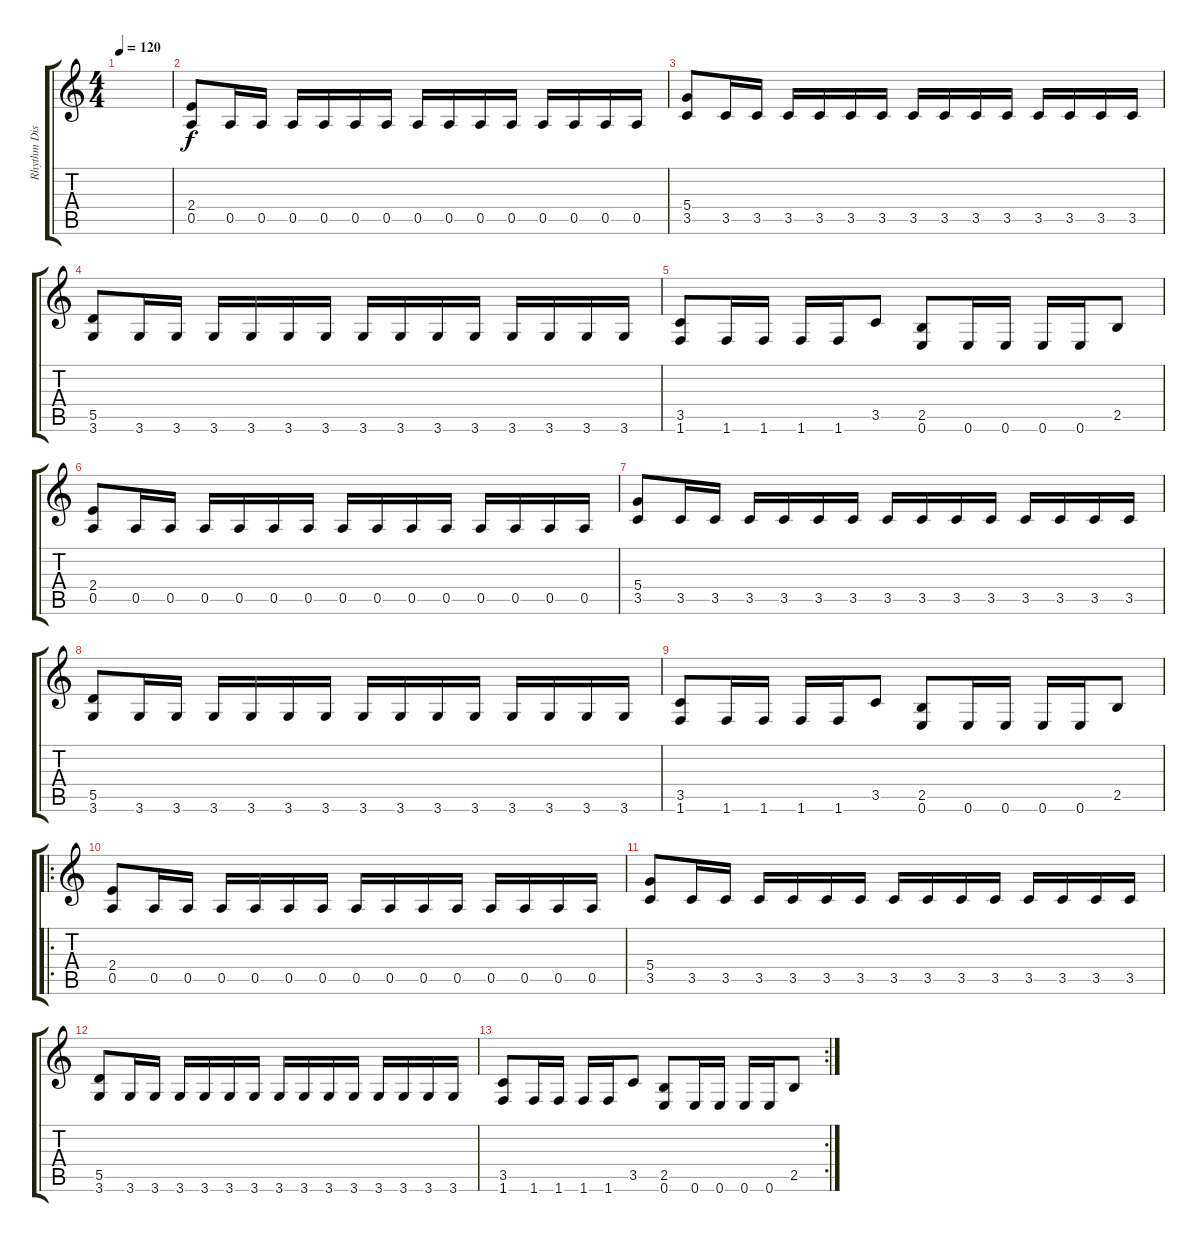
\track ("Rhythm Distortion" "Rhythm Dis") {instrument distortionguitar}
\staff {score tabs}
\tuning (E4 B3 G3 D3 A2 E2) {hide}
\ts (4 4)
\tempo 120
\clef g2
\ks c
|
(2.4 0.5).8 0.5.16 0.5.16 0.5.16 0.5.16 0.5.16 0.5.16 0.5.16 0.5.16 0.5.16 0.5.16 0.5.16 0.5.16 0.5.16 0.5.16 |
(5.4 3.5).8 3.5.16 3.5.16 3.5.16 3.5.16 3.5.16 3.5.16 3.5.16 3.5.16 3.5.16 3.5.16 3.5.16 3.5.16 3.5.16 3.5.16 |
(5.5 3.6).8 3.6.16 3.6.16 3.6.16 3.6.16 3.6.16 3.6.16 3.6.16 3.6.16 3.6.16 3.6.16 3.6.16 3.6.16 3.6.16 3.6.16 |
(3.5 1.6).8 1.6.16 1.6.16 1.6.16 1.6.16 3.5.8 (2.5 0.6).8 0.6.16 0.6.16 0.6.16 0.6.16 2.5.8 |
(2.4 0.5).8 0.5.16 0.5.16 0.5.16 0.5.16 0.5.16 0.5.16 0.5.16 0.5.16 0.5.16 0.5.16 0.5.16 0.5.16 0.5.16 0.5.16 |
(5.4 3.5).8 3.5.16 3.5.16 3.5.16 3.5.16 3.5.16 3.5.16 3.5.16 3.5.16 3.5.16 3.5.16 3.5.16 3.5.16 3.5.16 3.5.16 |
(5.5 3.6).8 3.6.16 3.6.16 3.6.16 3.6.16 3.6.16 3.6.16 3.6.16 3.6.16 3.6.16 3.6.16 3.6.16 3.6.16 3.6.16 3.6.16 |
(3.5 1.6).8 1.6.16 1.6.16 1.6.16 1.6.16 3.5.8 (2.5 0.6).8 0.6.16 0.6.16 0.6.16 0.6.16 2.5.8 |
\ro
(2.4 0.5).8 0.5.16 0.5.16 0.5.16 0.5.16 0.5.16 0.5.16 0.5.16 0.5.16 0.5.16 0.5.16 0.5.16 0.5.16 0.5.16 0.5.16 |
(5.4 3.5).8 3.5.16 3.5.16 3.5.16 3.5.16 3.5.16 3.5.16 3.5.16 3.5.16 3.5.16 3.5.16 3.5.16 3.5.16 3.5.16 3.5.16 |
(5.5 3.6).8 3.6.16 3.6.16 3.6.16 3.6.16 3.6.16 3.6.16 3.6.16 3.6.16 3.6.16 3.6.16 3.6.16 3.6.16 3.6.16 3.6.16 |
\rc 2
(3.5 1.6).8 1.6.16 1.6.16 1.6.16 1.6.16 3.5.8 (2.5 0.6).8 0.6.16 0.6.16 0.6.16 0.6.16 2.5.8
